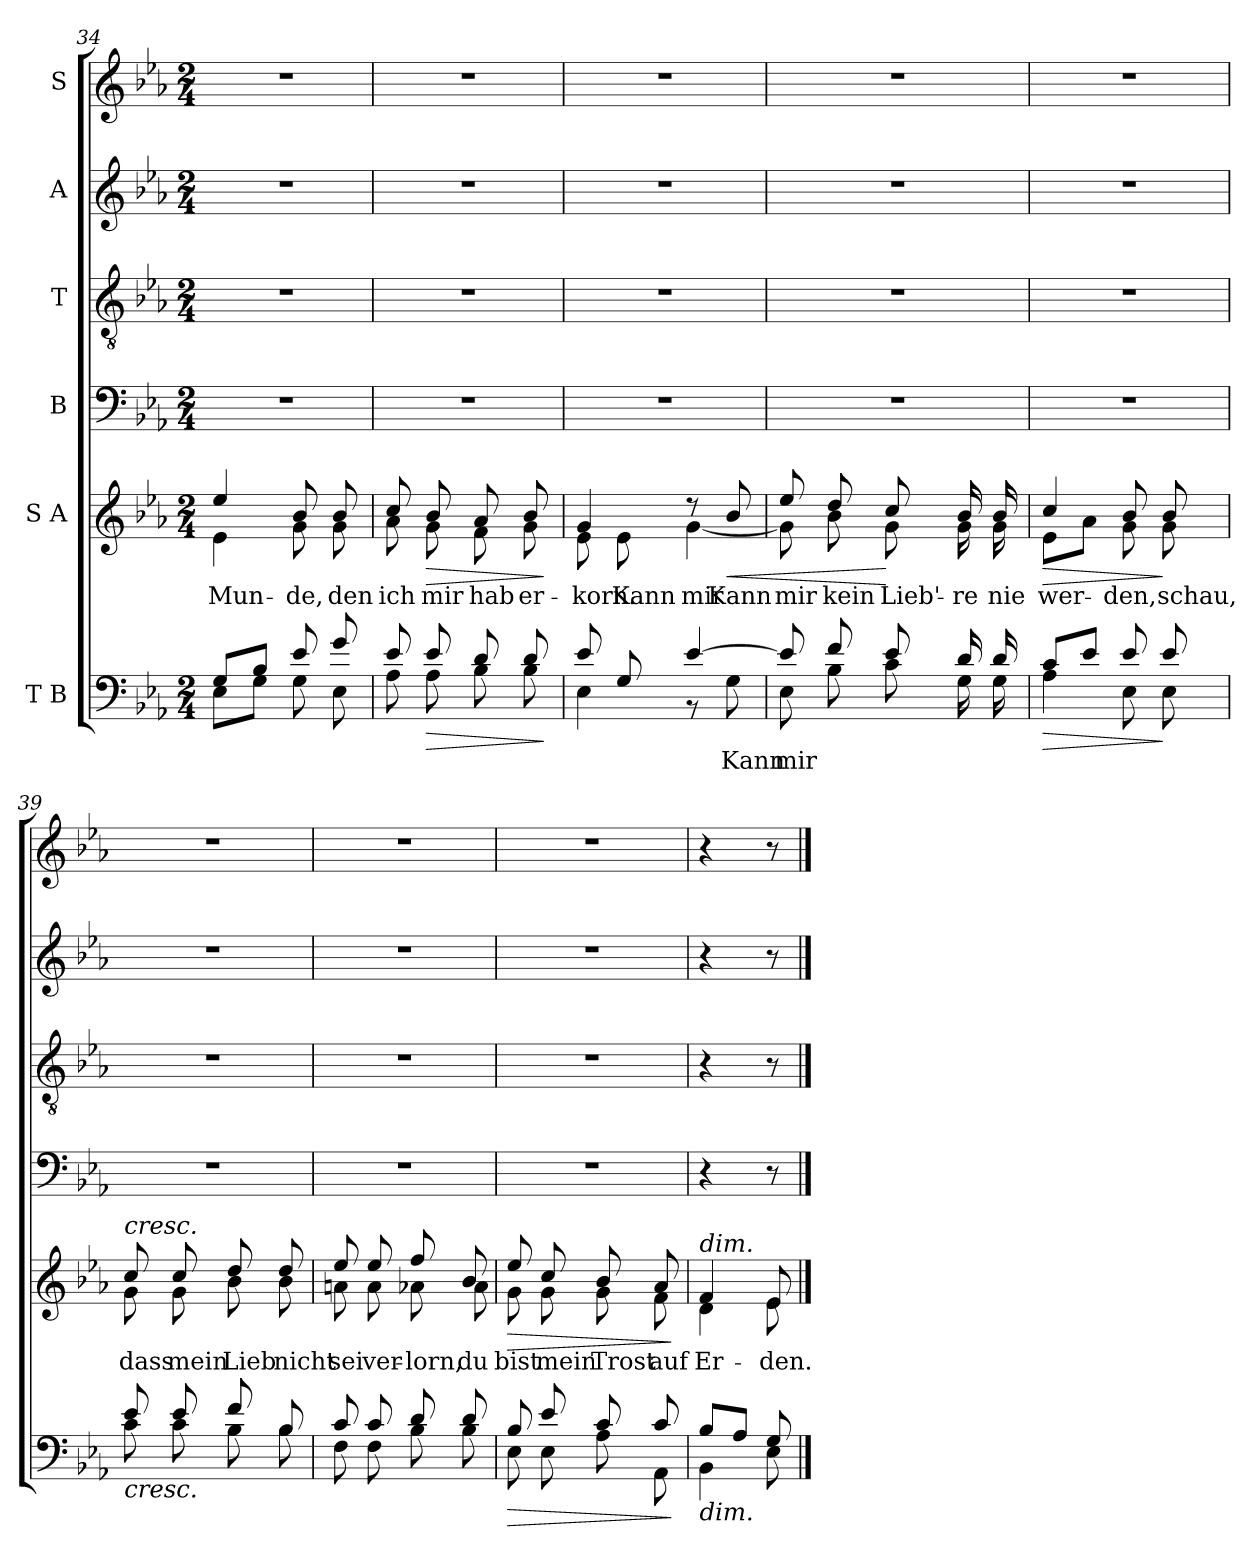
**kern	**text	**dynam	**kern	**text	**dynam	**kern	**kern	**kern	**kern
*part6	*part6	*part6	*part5	*part5	*part5	*part4	*part3	*part2	*part1
*staff6	*staff6	*staff6	*staff5	*staff5	*staff5	*staff4	*staff3	*staff2	*staff1
*I"T B	*	*	*I"S A	*	*	*I"B	*I"T	*I"A	*I"S
!!LO:LB:g=z
*clefF4	*	*	*clefG2	*	*	*clefF4	*clefGv2	*clefG2	*clefG2
*k[b-e-a-]	*	*	*k[b-e-a-]	*	*	*k[b-e-a-]	*k[b-e-a-]	*k[b-e-a-]	*k[b-e-a-]
*M2/4	*	*	*M2/4	*	*	*M2/4	*M2/4	*M2/4	*M2/4
=34	=34	=34	=34	=34	=34	=34	=34	=34	=34
*^	*	*	*^	*	*	*	*	*	*
8G/L	8E-\L	.	.	4ee-/	4e-\	Mun-	.	2r	2r	2r	2r
8B-/J	8G\J	.	.	.	.	.	.	.	.	.	.
8e-/	8G\	.	.	8b-/	8g\	de,	.	.	.	.	.
8g/	8E-\	.	.	8b-/	8g\	den	.	.	.	.	.
=35	=35	=35	=35	=35	=35	=35	=35	=35	=35	=35	=35
8e-/	8A-\	.	.	8cc/	8a-\	ich	.	2r	2r	2r	2r
!	!	!	!LO:HP:b	!	!	!	!LO:HP:b	!	!	!	!
8e-/	8A-\	.	>	8b-/	8g\	mir	>	.	.	.	.
8d/	8B-\	.	.	8a-/	8f\	hab	.	.	.	.	.
8d/	8B-\	.	.	8b-/	8g\	er-	.	.	.	.	.
*v	*v	*	*	*	*	*	*	*	*	*	*
*	*	*	*v	*v	*	*	*	*	*	*
.	.	]	.	.	]	.	.	.	.
=36	=36	=36	=36	=36	=36	=36	=36	=36	=36
*^	*	*	*^	*	*	*	*	*	*
8e-/	4E-\	.	.	4g/	8e-\	korn.	.	2r	2r	2r	2r
8G/	.	.	.	.	8e-\	Kann	.	.	.	.	.
[4e-/	8r	.	.	8r	[4g\	mir	.	.	.	.	.
!	!	!	!	!	!	!	!LO:HP:b	!	!	!	!
.	8G\	Kann	.	8b-/	.	Kann	<	.	.	.	.
=37	=37	=37	=37	=37	=37	=37	=37	=37	=37	=37	=37
8e-/]	8E-\	mir	.	8ee-/	8g\]	mir	.	2r	2r	2r	2r
8f/	8B-\	.	.	8dd/	8b-\	kein	.	.	.	.	.
8e-/	8c\	.	.	8cc/	8g\	Lieb'-	[	.	.	.	.
16d/	16G\	.	.	16b-/	16g\	re	.	.	.	.	.
16d/	16G\	.	.	16b-/	16g\	nie	.	.	.	.	.
!!LO:LB:g=z
=38	=38	=38	=38	=38	=38	=38	=38	=38	=38	=38	=38
!	!	!	!LO:HP:b	!	!	!	!LO:HP:b	!	!	!	!
8c/L	4A-\	.	>	4cc/	8e-\L	wer-	>	2r	2r	2r	2r
8e-/J	.	.	.	.	8a-\J	.	.	.	.	.	.
8e-/	8E-\	.	.	8b-/	8g\	den,	.	.	.	.	.
8e-/	8E-\	.	]	8b-/	8g\	schau,	]	.	.	.	.
=39	=39	=39	=39	=39	=39	=39	=39	=39	=39	=39	=39
!	!	!	!	!LO:TX:a:i:t=cresc.	!	!	!	!	!	!	!
!LO:TX:b:i:t=cresc.	!	!	!	!	!	!	!	!	!	!	!
8e-/	8c\	.	.	8cc/	8g\	dass	.	2r	2r	2r	2r
8e-/	8c\	.	.	8cc/	8g\	mein	.	.	.	.	.
8f/	8B-\	.	.	8dd/	8b-\	Lieb	.	.	.	.	.
8B-/	8B-\	.	.	8dd/	8b-\	nicht	.	.	.	.	.
=40	=40	=40	=40	=40	=40	=40	=40	=40	=40	=40	=40
8c/	8F\	.	.	8ee-/	8an\	sei	.	2r	2r	2r	2r
8c/	8F\	.	.	8ee-/	8a\	ver-	.	.	.	.	.
8d/	8B-\	.	.	8ff/	8a-X\	lorn,	.	.	.	.	.
8d/	8B-\	.	.	8b-/	8a-\	du	.	.	.	.	.
=41	=41	=41	=41	=41	=41	=41	=41	=41	=41	=41	=41
!	!	!	!LO:HP:b	!	!	!	!LO:HP:b	!	!	!	!
8B-/	8E-\	.	>	8ee-/	8g\	bist	>	2r	2r	2r	2r
8e-/	8E-\	.	.	8cc/	8g\	mein	.	.	.	.	.
8c/	8A-\	.	.	8b-/	8g\	Trost	.	.	.	.	.
8c/	8AA-\	.	.	8a-/	8f\	auf	.	.	.	.	.
*v	*v	*	*	*	*	*	*	*	*	*	*
*	*	*	*v	*v	*	*	*	*	*	*
.	.	]	.	.	]	.	.	.	.
=42	=42	=42	=42	=42	=42	=42	=42	=42	=42
*^	*	*	*^	*	*	*	*	*	*
!	!	!	!	!LO:TX:a:i:t=dim.	!	!	!	!	!	!	!
!LO:TX:b:i:t=dim.	!	!	!	!	!	!	!	!	!	!	!
8B-/L	4BB-\	.	.	4f/	4d\	Er-	.	4r	4r	4r	4r
8A-/J	.	.	.	.	.	.	.	.	.	.	.
8G/	8E-\	.	.	8e-/	8e-\	den.	.	8r	8r	8r	8r
*v	*v	*	*	*	*	*	*	*	*	*	*
*	*	*	*v	*v	*	*	*	*	*	*
==	==	==	==	==	==	==	==	==	==
*-	*-	*-	*-	*-	*-	*-	*-	*-	*-
